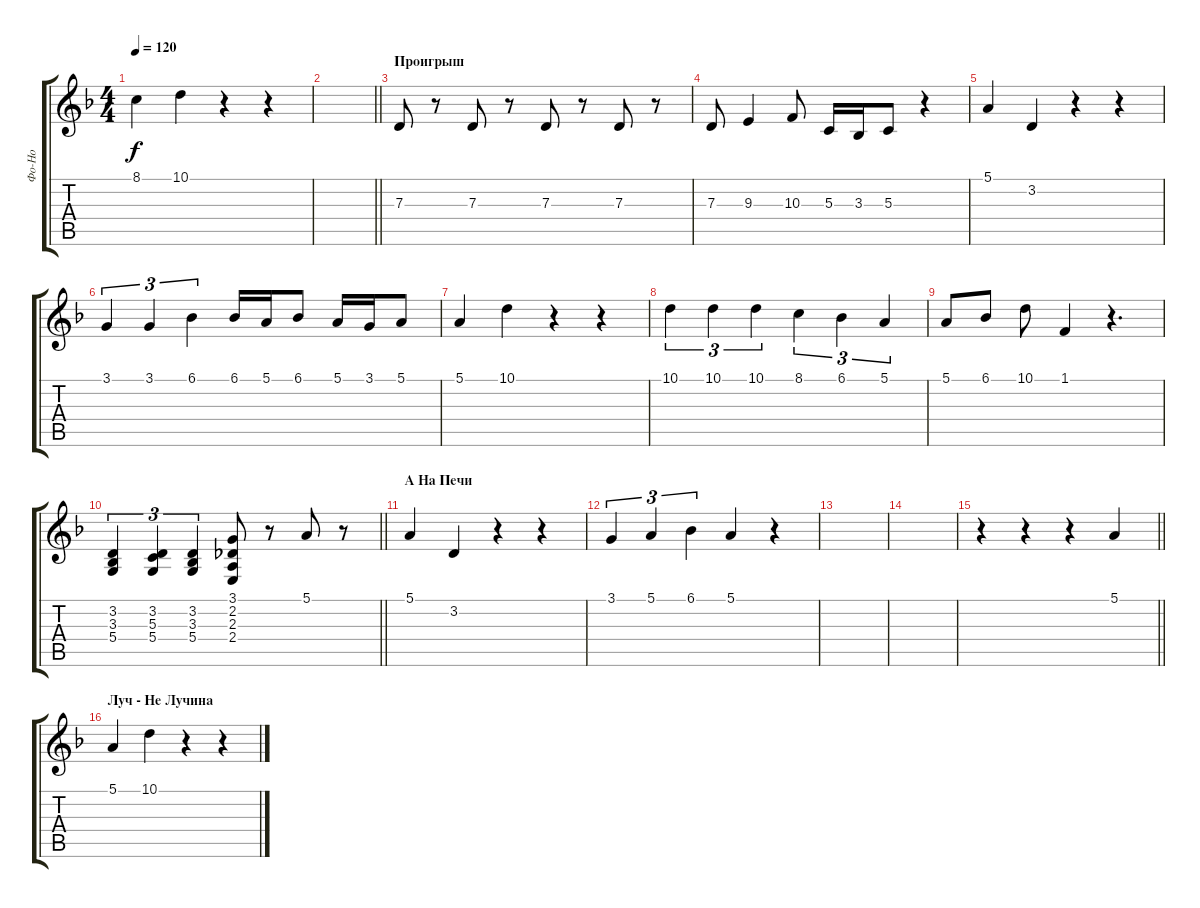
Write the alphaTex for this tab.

\track ("Фо-Но" "Фо-Но") {instrument brightacousticpiano}
\staff {score tabs}
\tuning (E4 B3 G3 D3 A2 E2) {hide}
\ts (4 4)
\tempo 120
\clef g2
\ks dminor
8.1.4{dy f} 10.1.4 r.4 r.4 |
\barLineRight lightlight
|
\section ("" "Проигрыш")
7.3.8 r.8 7.3.8 r.8 7.3.8 r.8 7.3.8 r.8 |
7.3.8 9.3.4 10.3.8 5.3.16 3.3.16 5.3.8 r.4 |
5.1.4 3.2.4 r.4 r.4 |
3.1.4{tu (3 2)} 3.1.4{tu (3 2)} 6.1.4{tu (3 2)} 6.1.16 5.1.16 6.1.8 5.1.16 3.1.16 5.1.8 |
5.1.4 10.1.4 r.4 r.4 |
10.1.4{tu (3 2)} 10.1.4{tu (3 2)} 10.1.4{tu (3 2)} 8.1.4{tu (3 2)} 6.1.4{tu (3 2)} 5.1.4{tu (3 2)} |
5.1.8 6.1.8 10.1.8 1.1.4 r.4{d} |
\barLineRight lightlight
(3.2 3.3 5.4).4{tu (3 2)} (3.2 5.3 5.4).4{tu (3 2)} (3.2 3.3 5.4).4{tu (3 2)} (3.1 2.2 2.3 2.4).8 r.8 5.1.8 r.8 |
\section ("" "А На Печи")
5.1.4 3.2.4 r.4 r.4 |
3.1.4{tu (3 2)} 5.1.4{tu (3 2)} 6.1.4{tu (3 2)} 5.1.4 r.4 |
|
|
\barLineRight lightlight
r.4 r.4 r.4 5.1.4 |
\section ("" "Луч - Не Лучина")
5.1.4 10.1.4 r.4 r.4
